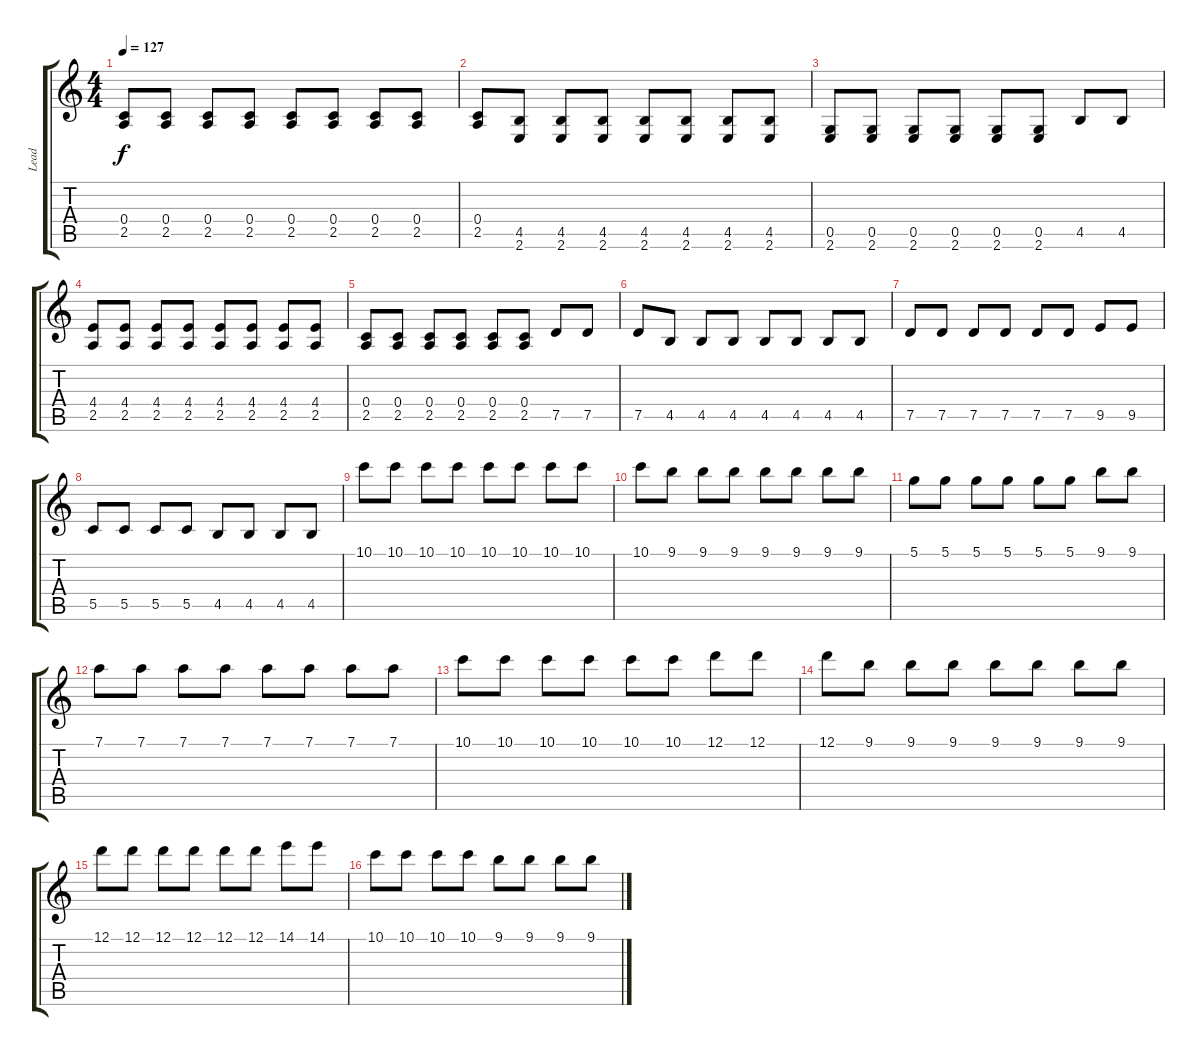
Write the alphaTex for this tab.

\track ("Lead " "Lead ") {instrument distortionguitar}
\staff {score tabs}
\tuning (D4 A3 F3 C3 G2 D2) {hide}
\ts (4 4)
\tempo 127
\clef g2
\ks c
(0.4 2.5).8{dy f balance 16} (0.4 2.5).8 (0.4 2.5).8 (0.4 2.5).8 (0.4 2.5).8 (0.4 2.5).8 (0.4 2.5).8 (0.4 2.5).8 |
(0.4 2.5).8 (4.5 2.6).8 (4.5 2.6).8 (4.5 2.6).8 (4.5 2.6).8 (4.5 2.6).8 (4.5 2.6).8 (4.5 2.6).8 |
(0.5 2.6).8 (0.5 2.6).8 (0.5 2.6).8 (0.5 2.6).8 (0.5 2.6).8 (0.5 2.6).8 4.5.8 4.5.8 |
(4.4 2.5).8 (4.4 2.5).8 (4.4 2.5).8 (4.4 2.5).8 (4.4 2.5).8 (4.4 2.5).8 (4.4 2.5).8 (4.4 2.5).8 |
(0.4 2.5).8{balance 16} (0.4 2.5).8 (0.4 2.5).8 (0.4 2.5).8 (0.4 2.5).8 (0.4 2.5).8 7.5.8 7.5.8 |
7.5.8 4.5.8 4.5.8 4.5.8 4.5.8 4.5.8 4.5.8 4.5.8 |
7.5.8 7.5.8 7.5.8 7.5.8 7.5.8 7.5.8 9.5.8 9.5.8 |
5.5.8 5.5.8 5.5.8 5.5.8 4.5.8 4.5.8 4.5.8 4.5.8 |
10.1.8{volume 12 balance 16} 10.1.8 10.1.8 10.1.8 10.1.8 10.1.8 10.1.8 10.1.8 |
10.1.8 9.1.8 9.1.8 9.1.8 9.1.8 9.1.8 9.1.8 9.1.8 |
5.1.8 5.1.8 5.1.8 5.1.8 5.1.8 5.1.8 9.1.8 9.1.8 |
7.1.8 7.1.8 7.1.8 7.1.8 7.1.8 7.1.8 7.1.8 7.1.8 |
10.1.8{volume 12 balance 16} 10.1.8 10.1.8 10.1.8 10.1.8 10.1.8 12.1.8 12.1.8 |
12.1.8 9.1.8 9.1.8 9.1.8 9.1.8 9.1.8 9.1.8 9.1.8 |
12.1.8 12.1.8 12.1.8 12.1.8 12.1.8 12.1.8 14.1.8 14.1.8 |
10.1.8 10.1.8 10.1.8 10.1.8 9.1.8 9.1.8 9.1.8 9.1.8
